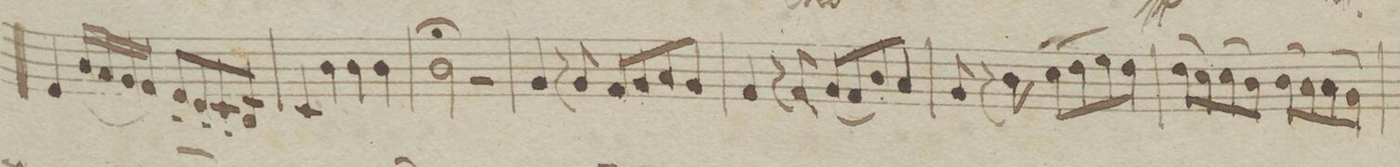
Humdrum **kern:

**kern	**dynam
*I"Violin 2do	*
*clefG2	*
*k[f#]	*
*met(c)	*
*M4/4	*
4e/	.
(16b/LL	.
16a/	.
16g/	.
16f#/JJ)	.
8e'/L	.
8d'/	.
8c'/	.
8B/J	.
=147	=147
4c/	.
4b\	.
4b\	.
4b\	.
=148	=148
2b;\	.
2r	.
=149	=149
4g/	.
8r	.
8g/	.
8f#/L	.
8g/	.
8a/	.
8g/J	.
=150	=150
4f#/	.
8r	.
8f#/	.
(8g/L	.
8f#/	.
8b/	.
8a/J)	.
=151	=151
8g/	.
4r	.
8b\	.
(8cc\L	.
8dd\	.
8ee\	.
8dd\J)	.
=152	=152
(8dd\L	.
8cc\)	.
(8cc\	.
8b\J)	.
(8b\L	.
8a\)	.
(8a\	.
8g\J)	.
=153	=153
*-	*-
